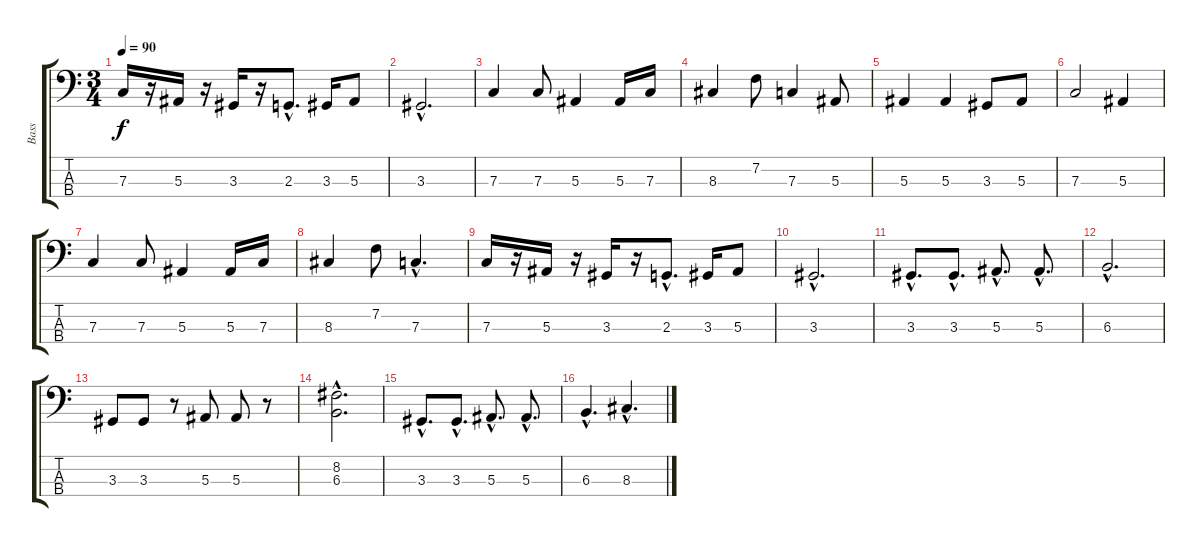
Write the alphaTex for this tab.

\track ("Bass" "Bass") {instrument electricbassfinger}
\staff {score tabs}
\tuning (Eb2 Bb1 F1 C1) {hide}
\ts (3 4)
\tempo 90
\clef f4
\ks c
7.3.16{dy f} r.16 5.3.16 r.16 3.3.16 r.16 2.3{hac}.8{d} 3.3.16 5.3.8 |
3.3{hac}.2{d} |
7.3.4 7.3.8 5.3.4 5.3.16 7.3.16 |
8.3.4 7.2.8 7.3.4 5.3.8 |
5.3.4 5.3.4 3.3.8 5.3.8 |
7.3.2 5.3.4 |
7.3.4 7.3.8 5.3.4 5.3.16 7.3.16 |
8.3.4 7.2.8 7.3{hac}.4{d} |
7.3.16 r.16 5.3.16 r.16 3.3.16 r.16 2.3{hac}.8{d} 3.3.16 5.3.8 |
3.3{hac}.2{d} |
3.3{hac}.8{d} 3.3{hac}.8{d} 5.3{hac}.8{d} 5.3{hac}.8{d} |
6.3{hac}.2{d} |
3.3.8 3.3.8 r.8 5.3.8 5.3.8 r.8 |
(8.2{hac} 6.3{hac}).2{d} |
3.3{hac}.8{d} 3.3{hac}.8{d} 5.3{hac}.8{d} 5.3{hac}.8{d} |
6.3{hac}.4{d} 8.3{hac}.4{d}
